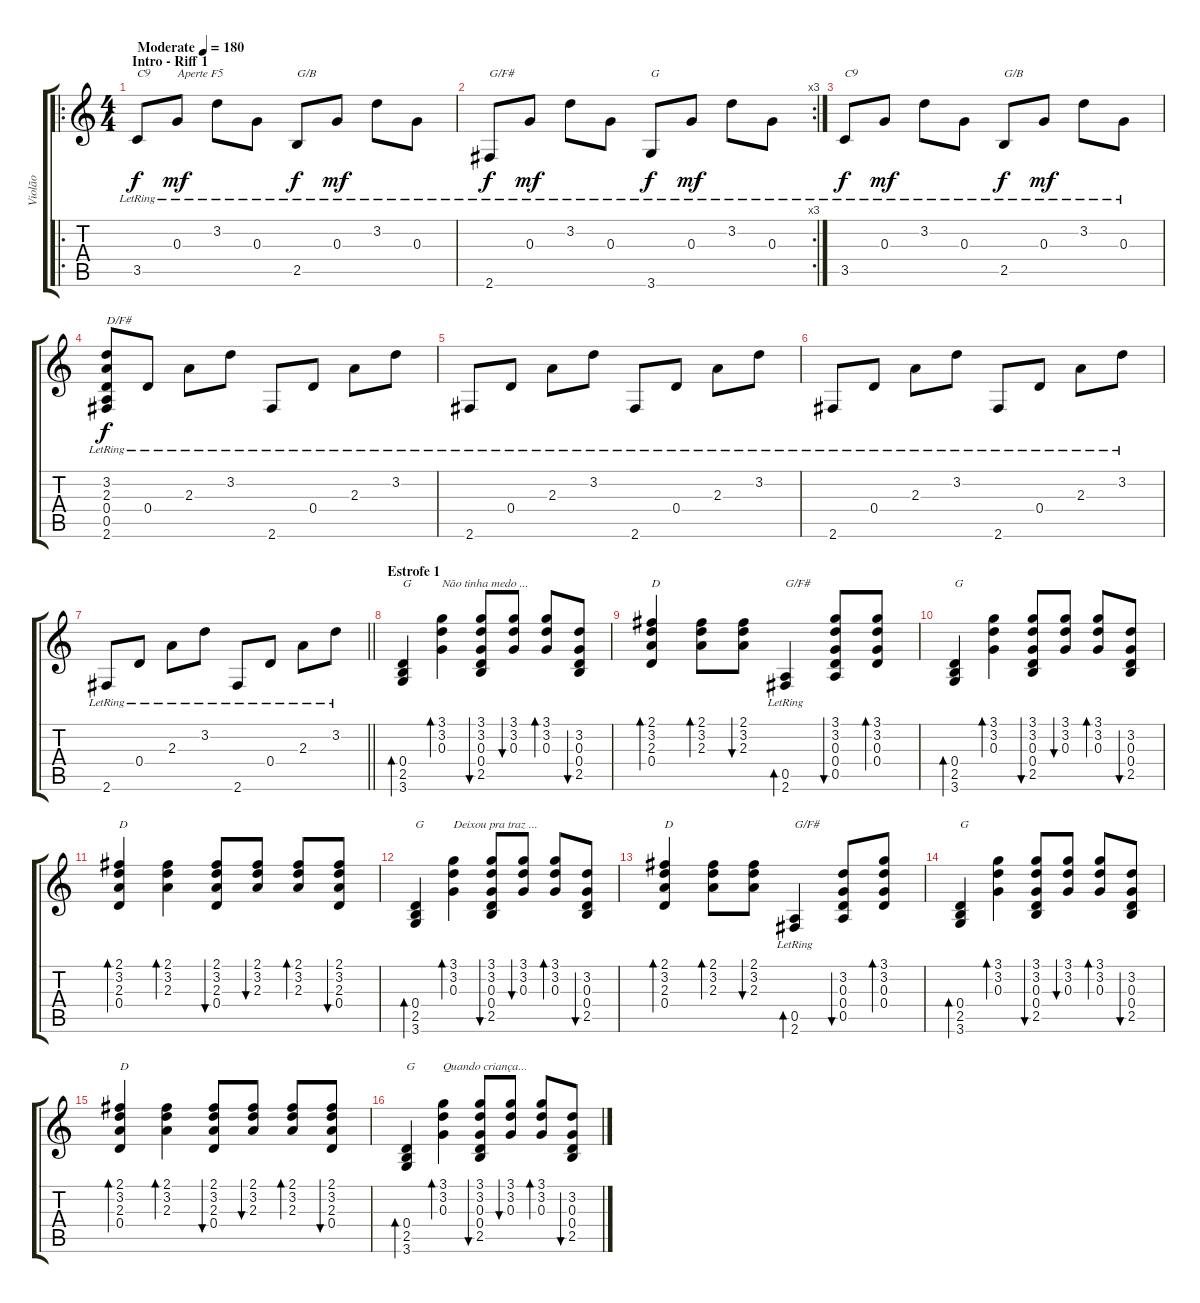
\track ("Violão" "Violão") {instrument acousticguitarsteel}
\staff {score tabs}
\tuning (E4 B3 G3 D3 A2 E2) {hide}
\ro
\ts (4 4)
\section ("" "Intro - Riff 1")
\tempo (180 "Moderate")
\clef g2
\ks c
3.5{lr}.8{txt "C9" dy f instrument acousticguitarsteel} 0.3{lr}.8{txt "Aperte F5" dy mf} 3.2{lr}.8 0.3{lr}.8 2.5{lr}.8{txt "G/B" dy f} 0.3{lr}.8{dy mf} 3.2{lr}.8 0.3{lr}.8 |
\rc 3
2.6{lr}.8{txt "G/F#" dy f} 0.3{lr}.8{dy mf} 3.2{lr}.8 0.3{lr}.8 3.6{lr}.8{txt "G" dy f} 0.3{lr}.8{dy mf} 3.2{lr}.8 0.3{lr}.8 |
3.5{lr}.8{txt "C9" dy f} 0.3{lr}.8{dy mf} 3.2{lr}.8 0.3{lr}.8 2.5{lr}.8{txt "G/B" dy f} 0.3{lr}.8{dy mf} 3.2{lr}.8 0.3{lr}.8 |
(3.2{lr} 2.3{lr} 0.4{lr} 0.5{lr} 2.6{lr}).8{txt "D/F#" dy f} 0.4{lr}.8 2.3{lr}.8 3.2{lr}.8 2.6{lr}.8 0.4{lr}.8 2.3{lr}.8 3.2{lr}.8 |
2.6{lr}.8 0.4{lr}.8 2.3{lr}.8 3.2{lr}.8 2.6{lr}.8 0.4{lr}.8 2.3{lr}.8 3.2{lr}.8 |
2.6{lr}.8 0.4{lr}.8 2.3{lr}.8 3.2{lr}.8 2.6{lr}.8 0.4{lr}.8 2.3{lr}.8 3.2{lr}.8 |
\barLineRight lightlight
2.6{lr}.8 0.4{lr}.8 2.3{lr}.8 3.2{lr}.8 2.6{lr}.8 0.4{lr}.8 2.3{lr}.8 3.2{lr}.8 |
\section ("" "Estrofe 1")
(0.4 2.5 3.6).4{bd 60 txt "G"} (3.1 3.2 0.3).4{bd 60 txt "Não tinha medo ..."} (3.1 3.2 0.3 0.4 2.5).8{bu 60} (3.1 3.2 0.3).8{bu 60} (3.1 3.2 0.3).8{bd 60} (3.2 0.3 0.4 2.5).8{bu 60} |
(2.1 3.2 2.3 0.4).4{bd 60 txt "D"} (2.1 3.2 2.3).8{bd 60} (2.1 3.2 2.3).8{bu 60} (0.5 2.6{lr}).4{bd 60 txt "G/F#"} (3.1 3.2 0.3 0.4 0.5).8{bu 60} (3.1 3.2 0.3 0.4).8{bd 60} |
(0.4 2.5 3.6).4{bd 60 txt "G"} (3.1 3.2 0.3).4{bd 60} (3.1 3.2 0.3 0.4 2.5).8{bu 60} (3.1 3.2 0.3).8{bu 60} (3.1 3.2 0.3).8{bd 60} (3.2 0.3 0.4 2.5).8{bu 60} |
(2.1 3.2 2.3 0.4).4{bd 60 txt "D"} (2.1 3.2 2.3).4{bd 60} (2.1 3.2 2.3 0.4).8{bu 60} (2.1 3.2 2.3).8{bu 60} (2.1 3.2 2.3).8{bd 60} (2.1 3.2 2.3 0.4).8{bu 60} |
(0.4 2.5 3.6).4{bd 60 txt "G"} (3.1 3.2 0.3).4{bd 60 txt "Deixou pra traz ..."} (3.1 3.2 0.3 0.4 2.5).8{bu 60} (3.1 3.2 0.3).8{bu 60} (3.1 3.2 0.3).8{bd 60} (3.2 0.3 0.4 2.5).8{bu 60} |
(2.1 3.2 2.3 0.4).4{bd 60 txt "D"} (2.1 3.2 2.3).8{bd 60} (2.1 3.2 2.3).8{bu 60} (0.5 2.6{lr}).4{bd 60 txt "G/F#"} (3.2 0.3 0.4 0.5).8{bu 60} (3.1 3.2 0.3 0.4).8{bd 60} |
(0.4 2.5 3.6).4{bd 60 txt "G"} (3.1 3.2 0.3).4{bd 60} (3.1 3.2 0.3 0.4 2.5).8{bu 60} (3.1 3.2 0.3).8{bu 60} (3.1 3.2 0.3).8{bd 60} (3.2 0.3 0.4 2.5).8{bu 60} |
(2.1 3.2 2.3 0.4).4{bd 60 txt "D"} (2.1 3.2 2.3).4{bd 60} (2.1 3.2 2.3 0.4).8{bu 60} (2.1 3.2 2.3).8{bu 60} (2.1 3.2 2.3).8{bd 60} (2.1 3.2 2.3 0.4).8{bu 60} |
(0.4 2.5 3.6).4{bd 60 txt "G"} (3.1 3.2 0.3).4{bd 60 txt "Quando criança..."} (3.1 3.2 0.3 0.4 2.5).8{bu 60} (3.1 3.2 0.3).8{bu 60} (3.1 3.2 0.3).8{bd 60} (3.2 0.3 0.4 2.5).8{bu 60}
